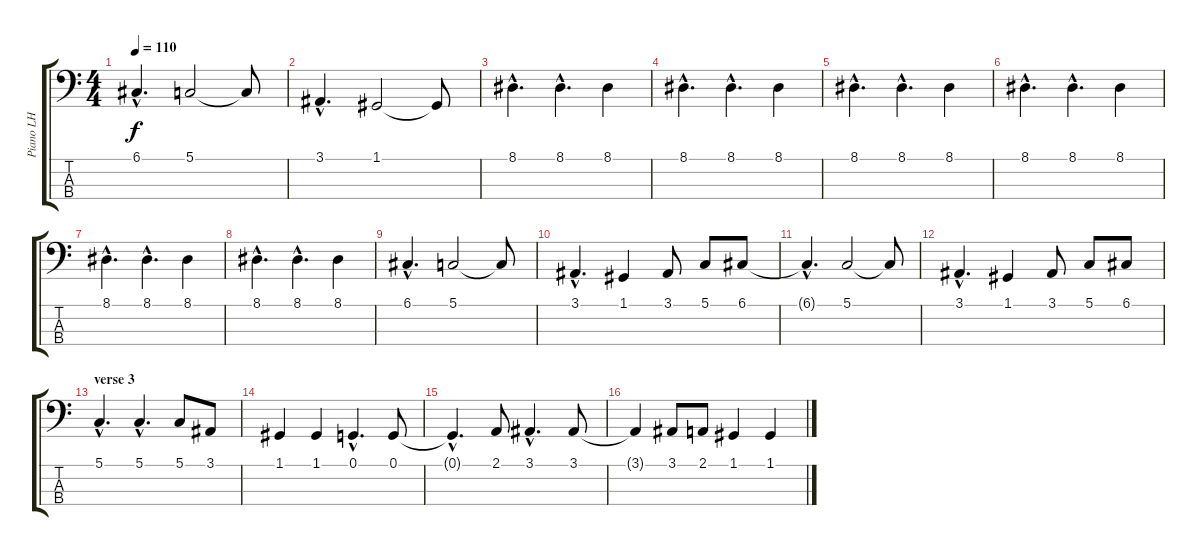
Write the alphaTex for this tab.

\track ("Piano LH  (Hogson)" "Piano LH  ") {instrument electricgrandpiano}
\staff {score tabs}
\tuning (G2 D2 A1 E1) {hide}
\ts (4 4)
\tempo 110
\clef f4
\ks c
6.1{hac}.4{d dy f} 5.1.2 5.1{t}.8 |
3.1{hac}.4{d} 1.1.2 1.1{t}.8 |
8.1{hac}.4{d} 8.1{hac}.4{d} 8.1.4 |
8.1{hac}.4{d} 8.1{hac}.4{d} 8.1.4 |
8.1{hac}.4{d} 8.1{hac}.4{d} 8.1.4 |
8.1{hac}.4{d} 8.1{hac}.4{d} 8.1.4 |
8.1{hac}.4{d} 8.1{hac}.4{d} 8.1.4 |
8.1{hac}.4{d} 8.1{hac}.4{d} 8.1.4 |
6.1{hac}.4{d} 5.1.2 5.1{t}.8 |
3.1{hac}.4{d} 1.1.4 3.1.8 5.1.8 6.1.8 |
6.1{hac t}.4{d} 5.1.2 5.1{t}.8 |
3.1{hac}.4{d} 1.1.4 3.1.8 5.1.8 6.1.8 |
\section ("" "verse 3")
5.1{hac}.4{d} 5.1{hac}.4{d} 5.1.8 3.1.8 |
1.1.4 1.1.4 0.1{hac}.4{d} 0.1.8 |
0.1{hac t}.4{d} 2.1.8 3.1{hac}.4{d} 3.1.8 |
3.1{t}.4 3.1.8 2.1.8 1.1.4 1.1.4
